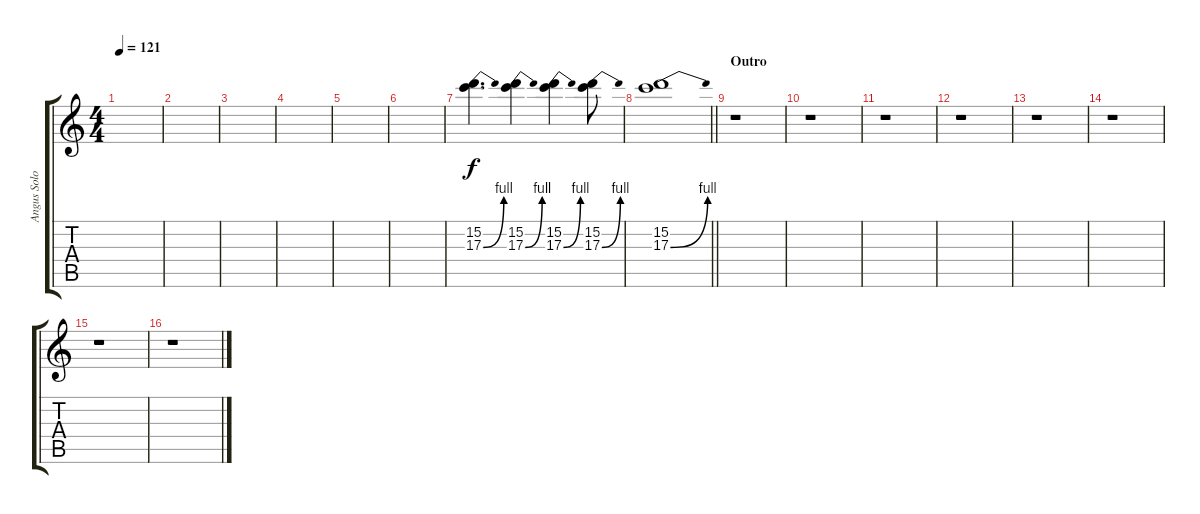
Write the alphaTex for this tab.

\track ("Angus Solo/Fills" "Angus Solo") {instrument overdrivenguitar}
\staff {score tabs}
\tuning (E4 B3 G3 D3 A2 E2) {hide}
\ts (4 4)
\tempo 121
\clef g2
\ks c
|
|
|
|
|
|
(15.2 17.3{be (bend 0 0 60 4)}).4{d} (15.2 17.3{be (bend 0 0 60 4)}).4 (15.2 17.3{be (bend 0 0 60 4)}).4 (15.2 17.3{be (bend 0 0 60 4)}).8 |
\barLineRight lightlight
(15.2 17.3{be (bend 0 0 60 4)}).1 |
\section ("" "Outro")
r.1 |
r.1 |
r.1 |
r.1 |
r.1 |
r.1 |
r.1 |
r.1
